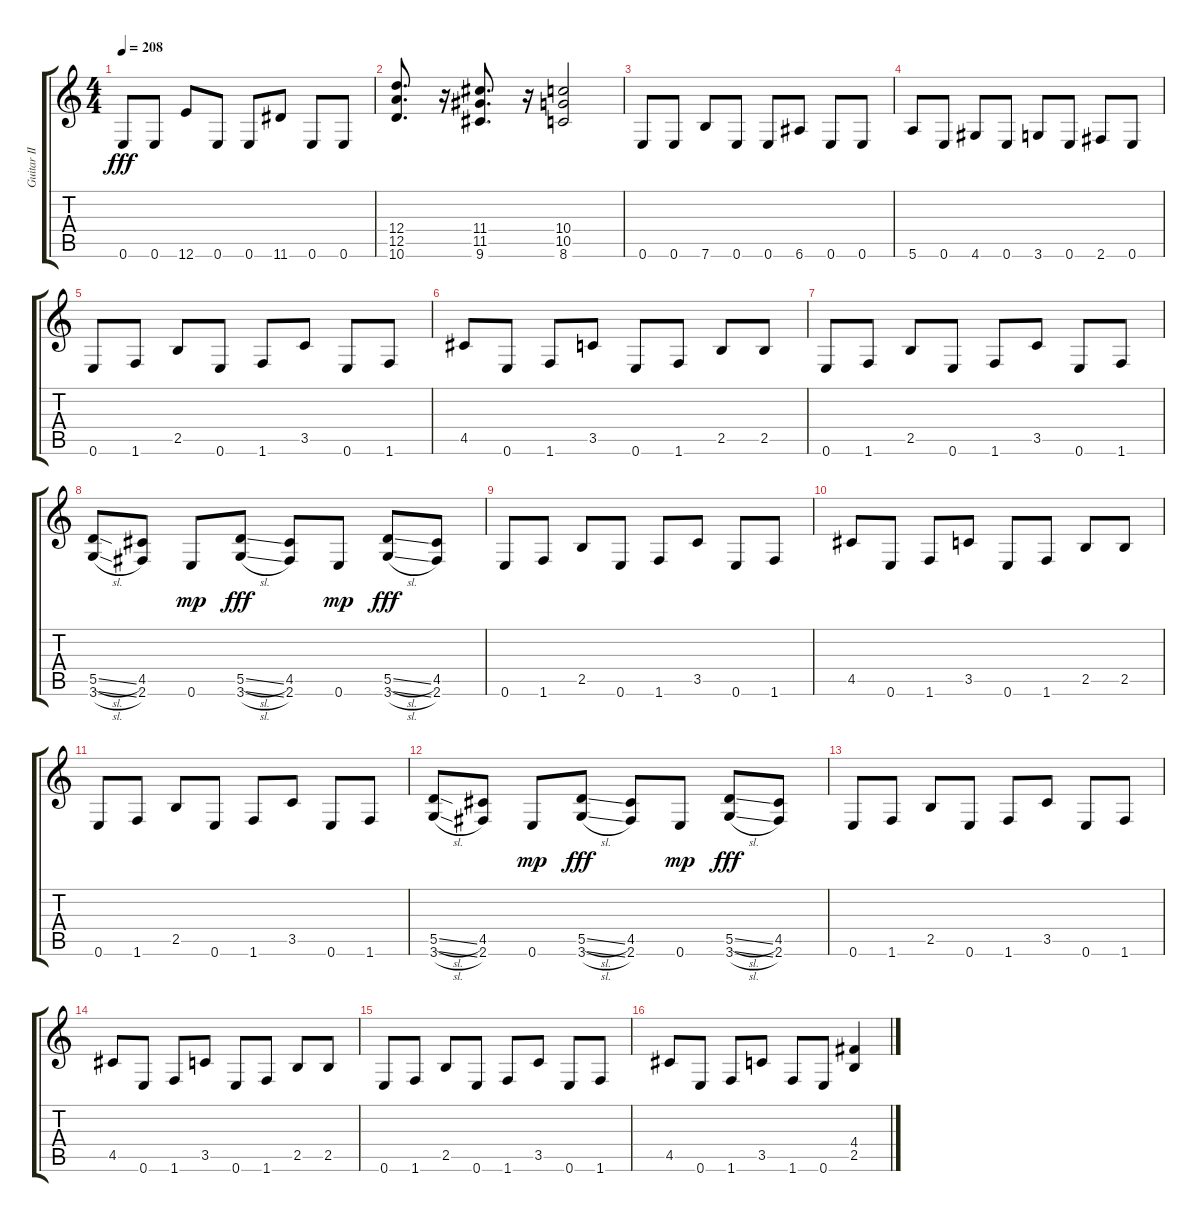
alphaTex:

\track ("Guitar II" "Guitar II") {instrument distortionguitar}
\staff {score tabs}
\tuning (E4 B3 G3 D3 A2 E2) {hide}
\ts (4 4)
\tempo 208
\clef g2
\ks c
0.6.8{dy fff} 0.6.8 12.6.8 0.6.8 0.6.8 11.6.8 0.6.8 0.6.8 |
(12.4 12.5 10.6).8{d} r.16 (11.4 11.5 9.6).8{d} r.16 (10.4 10.5 8.6).2 |
0.6.8 0.6.8 7.6.8 0.6.8 0.6.8 6.6.8 0.6.8 0.6.8 |
5.6.8 0.6.8 4.6.8 0.6.8 3.6.8 0.6.8 2.6.8 0.6.8 |
0.6.8 1.6.8 2.5.8 0.6.8 1.6.8 3.5.8 0.6.8 1.6.8 |
4.5.8 0.6.8 1.6.8 3.5.8 0.6.8 1.6.8 2.5.8 2.5.8 |
0.6.8 1.6.8 2.5.8 0.6.8 1.6.8 3.5.8 0.6.8 1.6.8 |
(5.5{sl} 3.6{sl}).8 (4.5 2.6).8 0.6.8{dy mp} (5.5{sl} 3.6{sl}).8{dy fff} (4.5 2.6).8 0.6.8{dy mp} (5.5{sl} 3.6{sl}).8{dy fff} (4.5 2.6).8 |
0.6.8 1.6.8 2.5.8 0.6.8 1.6.8 3.5.8 0.6.8 1.6.8 |
4.5.8 0.6.8 1.6.8 3.5.8 0.6.8 1.6.8 2.5.8 2.5.8 |
0.6.8 1.6.8 2.5.8 0.6.8 1.6.8 3.5.8 0.6.8 1.6.8 |
(5.5{sl} 3.6{sl}).8 (4.5 2.6).8 0.6.8{dy mp} (5.5{sl} 3.6{sl}).8{dy fff} (4.5 2.6).8 0.6.8{dy mp} (5.5{sl} 3.6{sl}).8{dy fff} (4.5 2.6).8 |
0.6.8 1.6.8 2.5.8 0.6.8 1.6.8 3.5.8 0.6.8 1.6.8 |
4.5.8 0.6.8 1.6.8 3.5.8 0.6.8 1.6.8 2.5.8 2.5.8 |
0.6.8 1.6.8 2.5.8 0.6.8 1.6.8 3.5.8 0.6.8 1.6.8 |
4.5.8 0.6.8 1.6.8 3.5.8 1.6.8 0.6.8 (4.4 2.5).4
